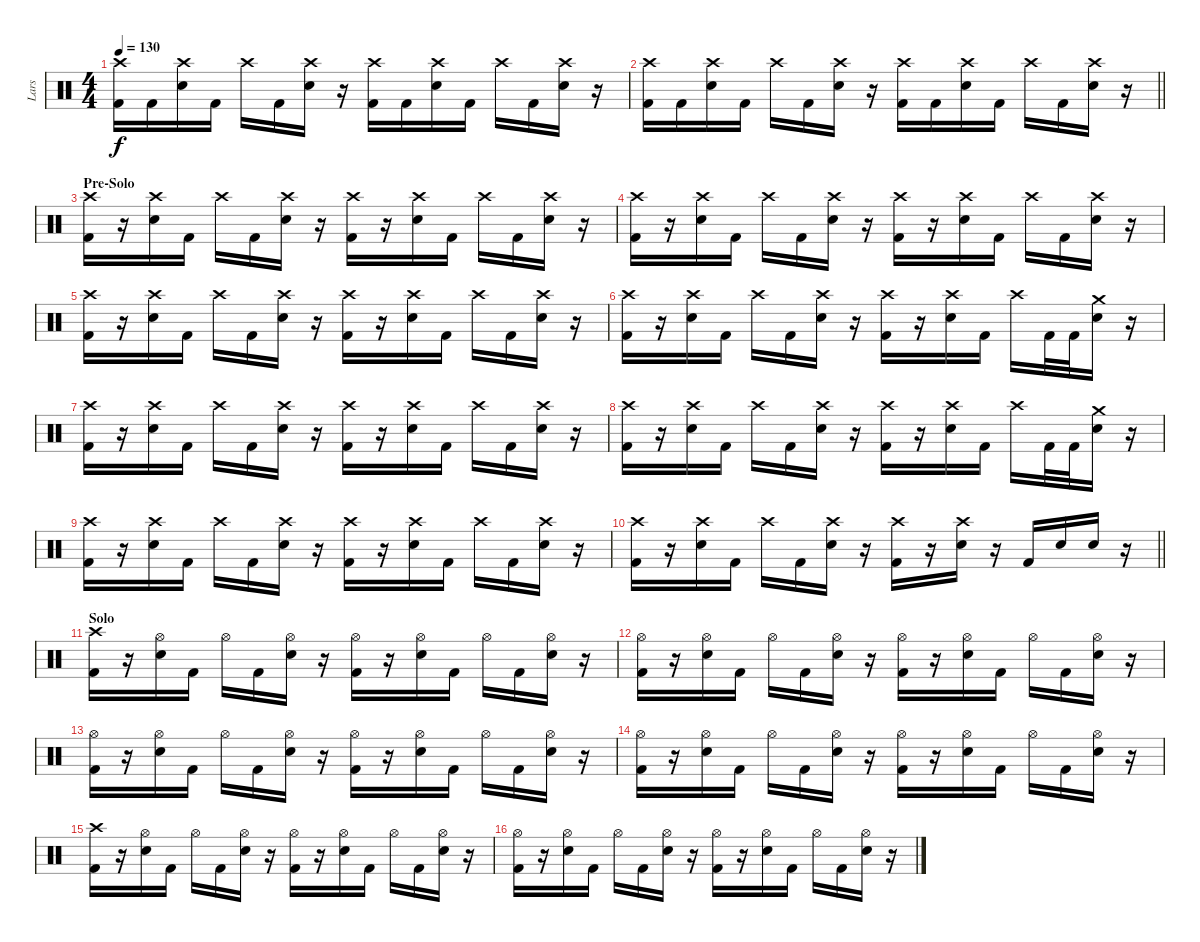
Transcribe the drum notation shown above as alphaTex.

\track ("Lars" "Lars") {instrument percussion}
\staff {score}
\articulation defaults
\ts (4 4)
\tempo 130
\clef neutral
\ks c
("Crash high (hit)" "Kick (hit) 2").16{dy f} "Kick (hit) 2".16 ("Crash high (hit)" "Electric Snare (hit)").16 "Kick (hit) 2".16 "Crash high (hit)".16 "Kick (hit) 2".16 ("Crash high (hit)" "Electric Snare (hit)").16 r.16 ("Crash high (hit)" "Kick (hit) 2").16 "Kick (hit) 2".16 ("Crash high (hit)" "Electric Snare (hit)").16 "Kick (hit) 2".16 "Crash high (hit)".16 "Kick (hit) 2".16 ("Crash high (hit)" "Electric Snare (hit)").16 r.16 |
\barLineRight lightlight
("Crash high (hit)" "Kick (hit) 2").16 "Kick (hit) 2".16 ("Crash high (hit)" "Electric Snare (hit)").16 "Kick (hit) 2".16 "Crash high (hit)".16 "Kick (hit) 2".16 ("Crash high (hit)" "Electric Snare (hit)").16 r.16 ("Crash high (hit)" "Kick (hit) 2").16 "Kick (hit) 2".16 ("Crash high (hit)" "Electric Snare (hit)").16 "Kick (hit) 2".16 "Crash high (hit)".16 "Kick (hit) 2".16 ("Crash high (hit)" "Electric Snare (hit)").16 r.16 |
\section ("" "Pre-Solo")
("Crash high (hit)" "Kick (hit) 2").16 r.16 ("Crash high (hit)" "Electric Snare (hit)").16 "Kick (hit) 2".16 "Crash high (hit)".16 "Kick (hit) 2".16 ("Crash high (hit)" "Electric Snare (hit)").16 r.16 ("Crash high (hit)" "Kick (hit) 2").16 r.16 ("Crash high (hit)" "Electric Snare (hit)").16 "Kick (hit) 2".16 "Crash high (hit)".16 "Kick (hit) 2".16 ("Crash high (hit)" "Electric Snare (hit)").16 r.16 |
("Crash high (hit)" "Kick (hit) 2").16 r.16 ("Crash high (hit)" "Electric Snare (hit)").16 "Kick (hit) 2".16 "Crash high (hit)".16 "Kick (hit) 2".16 ("Crash high (hit)" "Electric Snare (hit)").16 r.16 ("Crash high (hit)" "Kick (hit) 2").16 r.16 ("Crash high (hit)" "Electric Snare (hit)").16 "Kick (hit) 2".16 "Crash high (hit)".16 "Kick (hit) 2".16 ("Crash high (hit)" "Electric Snare (hit)").16 r.16 |
("Crash high (hit)" "Kick (hit) 2").16 r.16 ("Crash high (hit)" "Electric Snare (hit)").16 "Kick (hit) 2".16 "Crash high (hit)".16 "Kick (hit) 2".16 ("Crash high (hit)" "Electric Snare (hit)").16 r.16 ("Crash high (hit)" "Kick (hit) 2").16 r.16 ("Crash high (hit)" "Electric Snare (hit)").16 "Kick (hit) 2".16 "Crash high (hit)".16 "Kick (hit) 2".16 ("Crash high (hit)" "Electric Snare (hit)").16 r.16 |
("Crash high (hit)" "Kick (hit) 2").16 r.16 ("Crash high (hit)" "Electric Snare (hit)").16 "Kick (hit) 2".16 "Crash high (hit)".16 "Kick (hit) 2".16 ("Crash high (hit)" "Electric Snare (hit)").16 r.16 ("Crash high (hit)" "Kick (hit) 2").16 r.16 ("Crash high (hit)" "Electric Snare (hit)").16 "Kick (hit) 2".16 "Crash high (hit)".16 "Kick (hit) 2".32 "Kick (hit) 2".32 ("Crash medium (hit)" "Electric Snare (hit)").16 r.16 |
("Crash high (hit)" "Kick (hit) 2").16 r.16 ("Crash high (hit)" "Electric Snare (hit)").16 "Kick (hit) 2".16 "Crash high (hit)".16 "Kick (hit) 2".16 ("Crash high (hit)" "Electric Snare (hit)").16 r.16 ("Crash high (hit)" "Kick (hit) 2").16 r.16 ("Crash high (hit)" "Electric Snare (hit)").16 "Kick (hit) 2".16 "Crash high (hit)".16 "Kick (hit) 2".16 ("Crash high (hit)" "Electric Snare (hit)").16 r.16 |
("Crash high (hit)" "Kick (hit) 2").16 r.16 ("Crash high (hit)" "Electric Snare (hit)").16 "Kick (hit) 2".16 "Crash high (hit)".16 "Kick (hit) 2".16 ("Crash high (hit)" "Electric Snare (hit)").16 r.16 ("Crash high (hit)" "Kick (hit) 2").16 r.16 ("Crash high (hit)" "Electric Snare (hit)").16 "Kick (hit) 2".16 "Crash high (hit)".16 "Kick (hit) 2".32 "Kick (hit) 2".32 ("Crash medium (hit)" "Electric Snare (hit)").16 r.16 |
("Crash high (hit)" "Kick (hit) 2").16 r.16 ("Crash high (hit)" "Electric Snare (hit)").16 "Kick (hit) 2".16 "Crash high (hit)".16 "Kick (hit) 2".16 ("Crash high (hit)" "Electric Snare (hit)").16 r.16 ("Crash high (hit)" "Kick (hit) 2").16 r.16 ("Crash high (hit)" "Electric Snare (hit)").16 "Kick (hit) 2".16 "Crash high (hit)".16 "Kick (hit) 2".16 ("Crash high (hit)" "Electric Snare (hit)").16 r.16 |
\barLineRight lightlight
("Crash high (hit)" "Kick (hit) 2").16 r.16 ("Crash high (hit)" "Electric Snare (hit)").16 "Kick (hit) 2".16 "Crash high (hit)".16 "Kick (hit) 2".16 ("Crash high (hit)" "Electric Snare (hit)").16 r.16 ("Crash high (hit)" "Kick (hit) 2").16 r.16 ("Crash high (hit)" "Electric Snare (hit)").16 r.16 "Kick (hit) 2".16 "Electric Snare (hit)".16 "Electric Snare (hit)".16 r.16 |
\section ("" "Solo")
("Crash high (hit)" "Kick (hit) 2").16 r.16 ("Hi-Hat (open)" "Electric Snare (hit)").16 "Kick (hit) 2".16 "Hi-Hat (open)".16 "Kick (hit) 2".16 ("Hi-Hat (open)" "Electric Snare (hit)").16 r.16 ("Hi-Hat (open)" "Kick (hit) 2").16 r.16 ("Hi-Hat (open)" "Electric Snare (hit)").16 "Kick (hit) 2".16 "Hi-Hat (open)".16 "Kick (hit) 2".16 ("Hi-Hat (open)" "Electric Snare (hit)").16 r.16 |
("Hi-Hat (open)" "Kick (hit) 2").16 r.16 ("Hi-Hat (open)" "Electric Snare (hit)").16 "Kick (hit) 2".16 "Hi-Hat (open)".16 "Kick (hit) 2".16 ("Hi-Hat (open)" "Electric Snare (hit)").16 r.16 ("Hi-Hat (open)" "Kick (hit) 2").16 r.16 ("Hi-Hat (open)" "Electric Snare (hit)").16 "Kick (hit) 2".16 "Hi-Hat (open)".16 "Kick (hit) 2".16 ("Hi-Hat (open)" "Electric Snare (hit)").16 r.16 |
("Hi-Hat (open)" "Kick (hit) 2").16 r.16 ("Hi-Hat (open)" "Electric Snare (hit)").16 "Kick (hit) 2".16 "Hi-Hat (open)".16 "Kick (hit) 2".16 ("Hi-Hat (open)" "Electric Snare (hit)").16 r.16 ("Hi-Hat (open)" "Kick (hit) 2").16 r.16 ("Hi-Hat (open)" "Electric Snare (hit)").16 "Kick (hit) 2".16 "Hi-Hat (open)".16 "Kick (hit) 2".16 ("Hi-Hat (open)" "Electric Snare (hit)").16 r.16 |
("Hi-Hat (open)" "Kick (hit) 2").16 r.16 ("Hi-Hat (open)" "Electric Snare (hit)").16 "Kick (hit) 2".16 "Hi-Hat (open)".16 "Kick (hit) 2".16 ("Hi-Hat (open)" "Electric Snare (hit)").16 r.16 ("Hi-Hat (open)" "Kick (hit) 2").16 r.16 ("Hi-Hat (open)" "Electric Snare (hit)").16 "Kick (hit) 2".16 "Hi-Hat (open)".16 "Kick (hit) 2".16 ("Hi-Hat (open)" "Electric Snare (hit)").16 r.16 |
("Crash high (hit)" "Kick (hit) 2").16 r.16 ("Hi-Hat (open)" "Electric Snare (hit)").16 "Kick (hit) 2".16 "Hi-Hat (open)".16 "Kick (hit) 2".16 ("Hi-Hat (open)" "Electric Snare (hit)").16 r.16 ("Hi-Hat (open)" "Kick (hit) 2").16 r.16 ("Hi-Hat (open)" "Electric Snare (hit)").16 "Kick (hit) 2".16 "Hi-Hat (open)".16 "Kick (hit) 2".16 ("Hi-Hat (open)" "Electric Snare (hit)").16 r.16 |
("Hi-Hat (open)" "Kick (hit) 2").16 r.16 ("Hi-Hat (open)" "Electric Snare (hit)").16 "Kick (hit) 2".16 "Hi-Hat (open)".16 "Kick (hit) 2".16 ("Hi-Hat (open)" "Electric Snare (hit)").16 r.16 ("Hi-Hat (open)" "Kick (hit) 2").16 r.16 ("Hi-Hat (open)" "Electric Snare (hit)").16 "Kick (hit) 2".16 "Hi-Hat (open)".16 "Kick (hit) 2".16 ("Hi-Hat (open)" "Electric Snare (hit)").16 r.16
